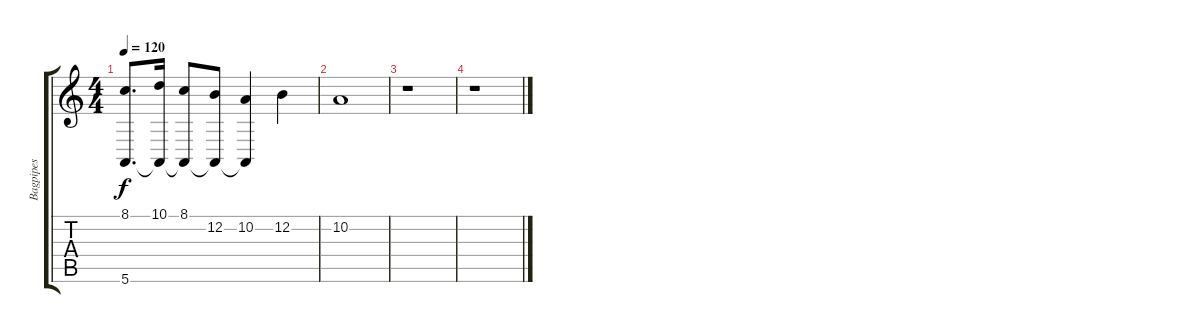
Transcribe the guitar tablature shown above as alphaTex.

\track ("Bagpipes" "Bagpipes") {instrument bagpipe}
\staff {score tabs}
\tuning (E4 B3 G3 D3 A2 E2) {hide}
\ts (4 4)
\tempo 120
\clef g2
\ks c
(8.1 5.6{t}).8{d dy f} (10.1 5.6{t}).16 (8.1 5.6{t}).8 (12.2 5.6{t}).8 (10.2 5.6{t}).4 12.2.4 |
10.2.1 |
r.1 |
r.1
